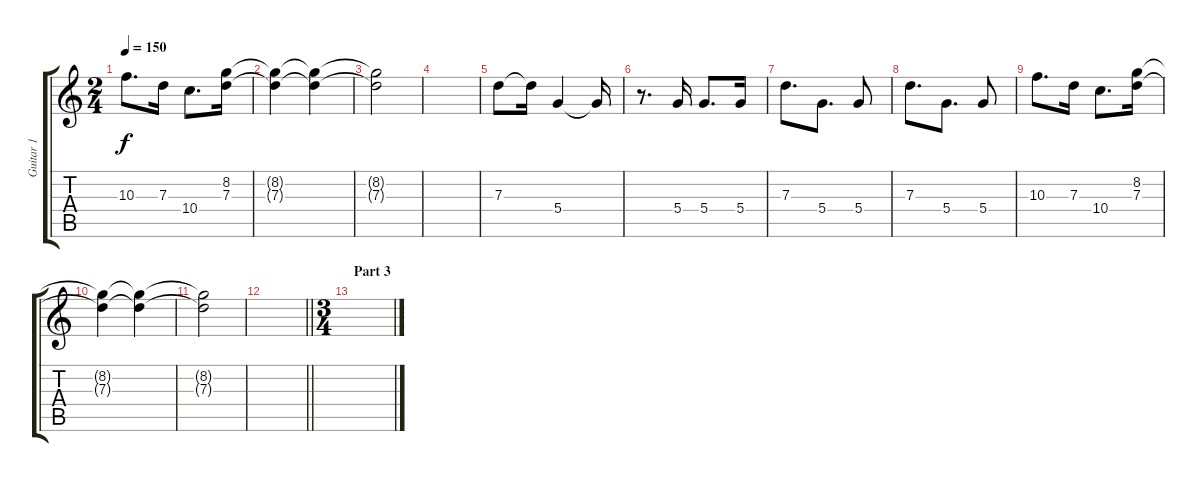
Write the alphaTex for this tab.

\track ("Guitar 1" "Guitar 1") {instrument overdrivenguitar}
\staff {score tabs}
\tuning (E4 B3 G3 D3 A2 E2) {hide}
\ts (2 4)
\tempo 150
\clef g2
\ks c
10.3.8{d dy f} 7.3.16 10.4.8{d} (8.2 7.3).16 |
(8.2{t} 7.3{t}).4 (8.2{t} 7.3{t}).4 |
(8.2{t} 7.3{t}).2 |
|
7.3.8 7.3{t}.16 5.4.4 5.4{t}.16 |
r.8{d} 5.4.16 5.4.8{d} 5.4.16 |
7.3.8{d} 5.4.8{d} 5.4.8 |
7.3.8{d} 5.4.8{d} 5.4.8 |
10.3.8{d} 7.3.16 10.4.8{d} (8.2 7.3).16 |
(8.2{t} 7.3{t}).4 (8.2{t} 7.3{t}).4 |
(8.2{t} 7.3{t}).2 |
\barLineRight lightlight
|
\ts (3 4)
\section ("" "Part 3")
